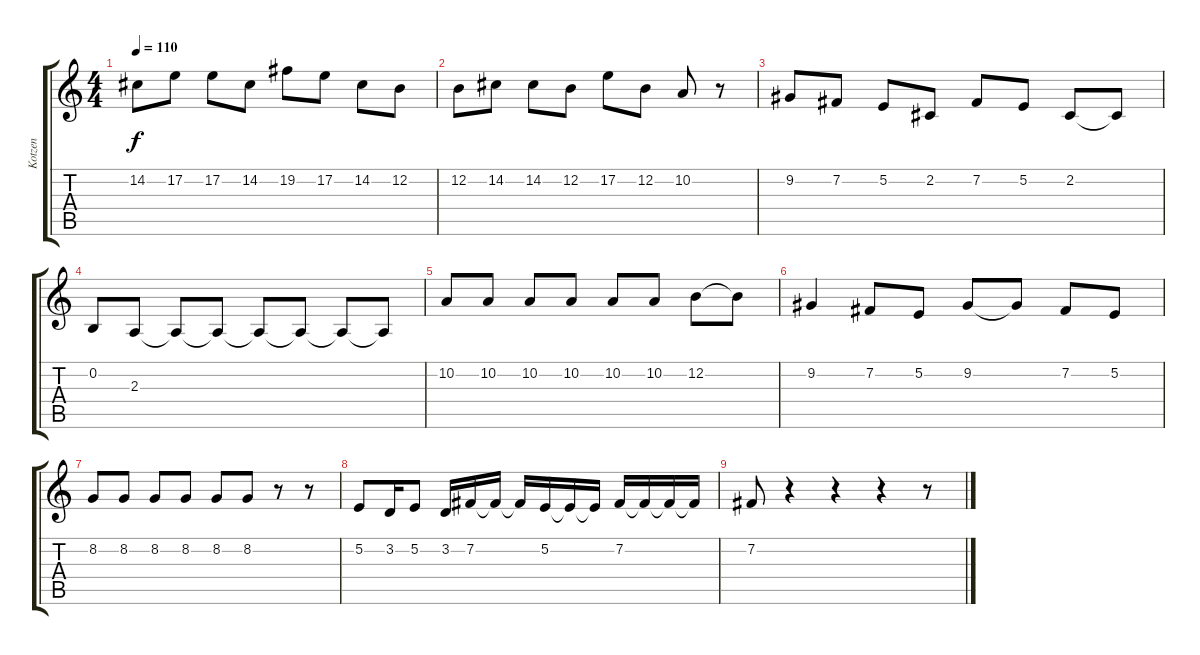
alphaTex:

\track ("Kotzen" "Kotzen") {instrument stringensemble1}
\staff {score tabs}
\tuning (E4 B3 G3 D3 A2 E2) {hide}
\ts (4 4)
\tempo 110
\clef g2
\ks c
14.2.8{dy f} 17.2.8 17.2.8 14.2.8 19.2.8 17.2.8 14.2.8 12.2.8 |
12.2.8 14.2.8 14.2.8 12.2.8 17.2.8 12.2.8 10.2.8 r.8 |
9.2.8 7.2.8 5.2.8 2.2.8 7.2.8 5.2.8 2.2.8 2.2{t}.8 |
0.2.8 2.3.8 2.3{t}.8 2.3{t}.8 2.3{t}.8 2.3{t}.8 2.3{t}.8 2.3{t}.8 |
10.2.8 10.2.8 10.2.8 10.2.8 10.2.8 10.2.8 12.2.8 12.2{t}.8 |
9.2.4 7.2.8 5.2.8 9.2.8 9.2{t}.8 7.2.8 5.2.8 |
8.2.8 8.2.8 8.2.8 8.2.8 8.2.8 8.2.8 r.8 r.8 |
5.2.8 3.2.16 5.2.8 3.2.16 7.2.16 7.2{t}.16 7.2{t}.16 5.2.16 5.2{t}.16 5.2{t}.16 7.2.16 7.2{t}.16 7.2{t}.16 7.2{t}.16 |
7.2.8 r.4 r.4 r.4 r.8
